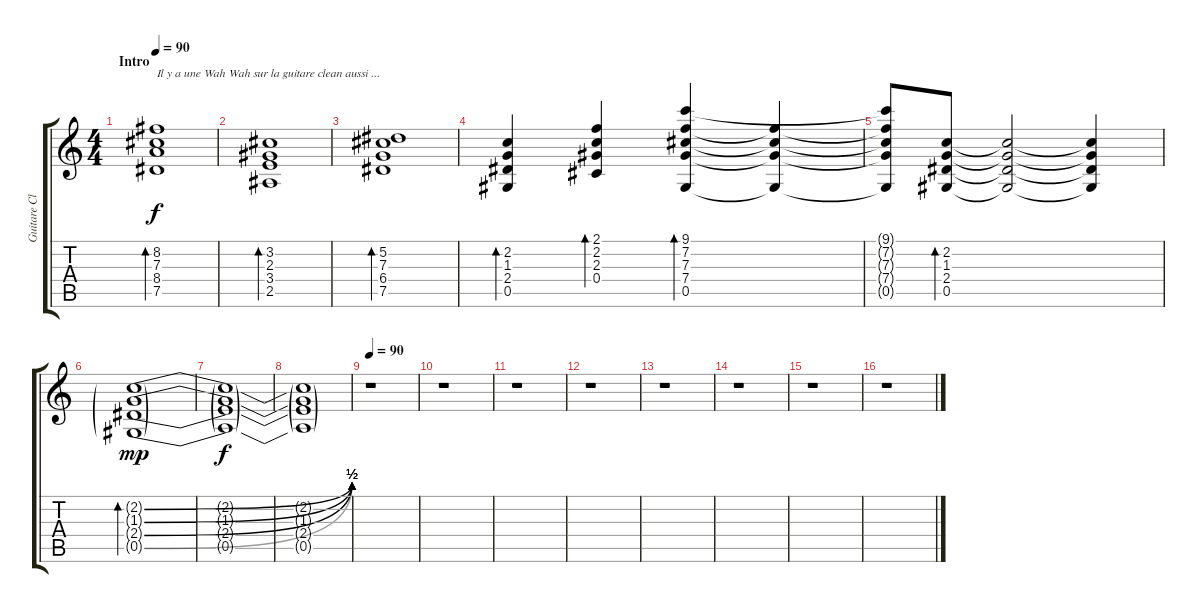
\track ("Guitare Clean/Accompagnement" "Guitare Cl") {instrument acousticguitarnylon}
\staff {score tabs}
\tuning (Eb4 Bb3 Gb3 Db3 Ab2 Eb2) {hide}
\ts (4 4)
\section ("" "Intro")
\tempo 90
\tempo 70
\tempo 90
\clef g2
\ks c
(8.2 7.3 8.4 7.5).1{bd 240 txt "Il y a une Wah Wah sur la guitare clean aussi ..." dy f instrument acousticguitarnylon} |
(3.2 2.3 3.4 2.5).1{bd 240} |
(5.2 7.3 6.4 7.5).1{bd 240} |
(2.2 1.3 2.4 0.5).4{bd 240} (2.1 2.2 2.3 0.4).4{bd 240} (9.1 7.2 7.3 7.4 0.5).4{bd 240} (7.2{t} 7.3{t} 7.4{t} 0.5{t}).4 |
(9.1{t} 7.2{t} 7.3{t} 7.4{t} 0.5{t}).8 (2.2 1.3 2.4 0.5).8{bd 480} (2.2{t} 1.3{t} 2.4{t} 0.5{t}).2 (2.2{t} 1.3{t} 2.4{t} 0.5{t}).4 |
(2.2{be (bend 0 0 60 2) g} 1.3{be (bend 0 0 60 2) g} 2.4{be (bend 0 0 60 2) g} 0.5{be (bend 0 0 60 2) g}).1{bd 480 dy mp} |
(2.2{t} 1.3{t} 2.4{t} 0.5{t}).1{dy f} |
(2.2{t} 1.3{t} 2.4{t} 0.5{t}).1 |
\tempo 90
r.1 |
r.1 |
r.1 |
r.1 |
r.1 |
r.1 |
r.1 |
r.1
